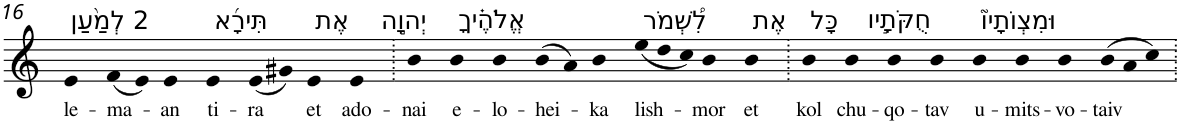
**kern	**text
*part1	*part1
*staff1	*staff1
*I"Piano	*
*I'Pno	*
!!LO:PB:g=z
*clefG2	*
*k[]	*
=16	=16
!LO:TX:a:t=2 לְמַ֨עַן	!
!	!LO:LY:b
4e	le-
!	!LO:LY:b
(8f	-ma-
8e)	.
!	!LO:LY:b
4e	-an
!LO:TX:a:t=תִּירָ֜א	!
!	!LO:LY:b
4e	ti-
!	!LO:LY:b
(8e	-ra
8g#X)	.
!LO:TX:a:t=אֶת	!
!	!LO:LY:b
4e	et
!LO:TX:a:t=יְהוָ֣ה	!
!	!LO:LY:b
4e	ado-
=17.	=17.
!	!LO:LY:b
4b	-nai
!LO:TX:a:t=אֱלֹהֶ֗יךָ	!
!	!LO:LY:b
4b	e-
!	!LO:LY:b
4b	-lo-
!	!LO:LY:b
(8b	-hei-
8a)	.
!	!LO:LY:b
4b	-ka
!LO:TX:a:t=לִ֠שְׁמֹר	!
!	!LO:LY:b
(<12ee	lish-
12dd	.
12cc)	.
!	!LO:LY:b
4b	-mor
!LO:TX:a:t=אֶת	!
!	!LO:LY:b
4b	et
=18.	=18.
!LO:TX:a:t=כָּל	!
!	!LO:LY:b
4b	kol
!LO:TX:a:t=חֻקֹּתָ֣יו	!
!	!LO:LY:b
4b	chu-
!	!LO:LY:b
4b	-qo-
!	!LO:LY:b
4b	-tav
!LO:TX:a:t=וּמִצְוֺתָיו֮	!
!	!LO:LY:b
4b	u-
!	!LO:LY:b
4b	-mits-
!	!LO:LY:b
4b	-vo-
!	!LO:LY:b
(12b	-taiv
12a	.
12cc)	.
=.	=.
*-	*-
